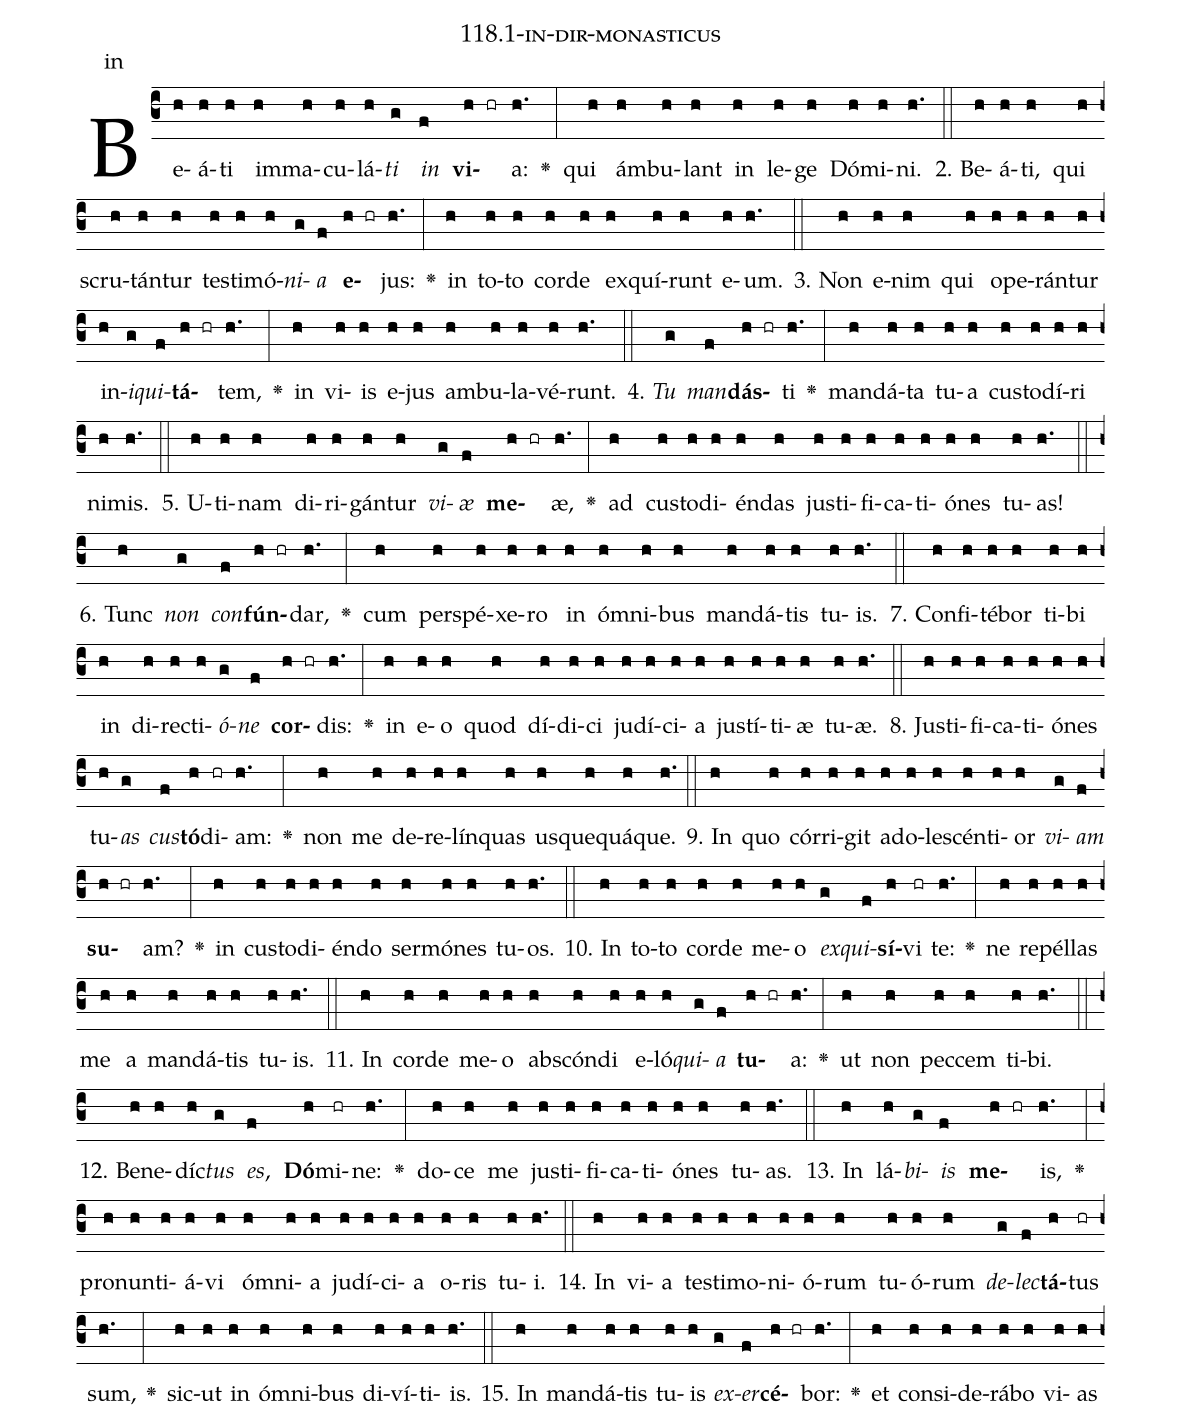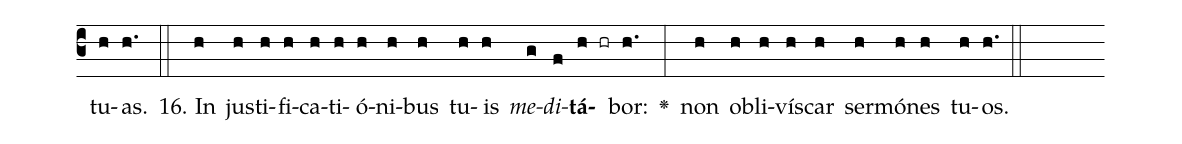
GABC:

name: 118.1-in-dir-monasticus;
annotation: in;
%%
(c3)Be(h)á(h)ti(h) im(h)ma(h)cu(h)lá(h)<i>ti</i>(g) <i>in</i>(f) <b>vi</b>(h hr)a:(h.) <v>\greheightstar</v>(:) qui(h) ám(h)bu(h)lant(h) in(h) le(h)ge(h) Dó(h)mi(h)ni.(h.) (::)
2. Be(h)á(h)ti,(h) qui(h) scru(h)tán(h)tur(h) tes(h)ti(h)mó(h)<i>ni</i>(g)<i>a</i>(f) <b>e</b>(h hr)jus:(h.) <v>\greheightstar</v>(:) in(h) to(h)to(h) cor(h)de(h) ex(h)quí(h)runt(h) e(h)um.(h.) (::)
3. Non(h) e(h)nim(h) qui(h) o(h)pe(h)rán(h)tur(h) in(h)<i>i</i>(g)<i>qui</i>(f)<b>tá</b>(h hr)tem,(h.) <v>\greheightstar</v>(:) in(h) vi(h)is(h) e(h)jus(h) am(h)bu(h)la(h)vé(h)runt.(h.) (::)
4. <i>Tu</i>(g) <i>man</i>(f)<b>dás</b>(h hr)ti(h.) <v>\greheightstar</v>(:) man(h)dá(h)ta(h) tu(h)a(h) cus(h)to(h)dí(h)ri(h) ni(h)mis.(h.) (::)
5. U(h)ti(h)nam(h) di(h)ri(h)gán(h)tur(h) <i>vi</i>(g)<i>æ</i>(f) <b>me</b>(h hr)æ,(h.) <v>\greheightstar</v>(:) ad(h) cus(h)to(h)di(h)én(h)das(h) jus(h)ti(h)fi(h)ca(h)ti(h)ó(h)nes(h) tu(h)as!(h.) (::)
6. Tunc(h) <i>non</i>(g) <i>con</i>(f)<b>fún</b>(h hr)dar,(h.) <v>\greheightstar</v>(:) cum(h) per(h)spé(h)xe(h)ro(h) in(h) óm(h)ni(h)bus(h) man(h)dá(h)tis(h) tu(h)is.(h.) (::)
7. Con(h)fi(h)té(h)bor(h) ti(h)bi(h) in(h) di(h)rec(h)ti(h)<i>ó</i>(g)<i>ne</i>(f) <b>cor</b>(h hr)dis:(h.) <v>\greheightstar</v>(:) in(h) e(h)o(h) quod(h) dí(h)di(h)ci(h) ju(h)dí(h)ci(h)a(h) jus(h)tí(h)ti(h)æ(h) tu(h)æ.(h.) (::)
8. Jus(h)ti(h)fi(h)ca(h)ti(h)ó(h)nes(h) tu(h)<i>as</i>(g) <i>cus</i>(f)<b>tó</b>(h)di(hr)am:(h.) <v>\greheightstar</v>(:) non(h) me(h) de(h)re(h)lín(h)quas(h) us(h)que(h)quá(h)que.(h.) (::)
9. In(h) quo(h) cór(h)ri(h)git(h) ad(h)o(h)le(h)scén(h)ti(h)or(h) <i>vi</i>(g)<i>am</i>(f) <b>su</b>(h hr)am?(h.) <v>\greheightstar</v>(:) in(h) cus(h)to(h)di(h)én(h)do(h) ser(h)mó(h)nes(h) tu(h)os.(h.) (::)
10. In(h) to(h)to(h) cor(h)de(h) me(h)o(h) <i>ex</i>(g)<i>qui</i>(f)<b>sí</b>(h)vi(hr) te:(h.) <v>\greheightstar</v>(:) ne(h) re(h)pél(h)las(h) me(h) a(h) man(h)dá(h)tis(h) tu(h)is.(h.) (::)
11. In(h) cor(h)de(h) me(h)o(h) abs(h)cón(h)di(h) e(h)ló(h)<i>qui</i>(g)<i>a</i>(f) <b>tu</b>(h hr)a:(h.) <v>\greheightstar</v>(:) ut(h) non(h) pec(h)cem(h) ti(h)bi.(h.) (::)
12. Be(h)ne(h)díc(h)<i>tus</i>(g) <i>es</i>,(f) <b>Dó</b>(h)mi(hr)ne:(h.) <v>\greheightstar</v>(:) do(h)ce(h) me(h) jus(h)ti(h)fi(h)ca(h)ti(h)ó(h)nes(h) tu(h)as.(h.) (::)
13. In(h) lá(h)<i>bi</i>(g)<i>is</i>(f) <b>me</b>(h hr)is,(h.) <v>\greheightstar</v>(:) pro(h)nun(h)ti(h)á(h)vi(h) óm(h)ni(h)a(h) ju(h)dí(h)ci(h)a(h) o(h)ris(h) tu(h)i.(h.) (::)
14. In(h) vi(h)a(h) tes(h)ti(h)mo(h)ni(h)ó(h)rum(h) tu(h)ó(h)rum(h) <i>de</i>(g)<i>lec</i>(f)<b>tá</b>(h)tus(hr) sum,(h.) <v>\greheightstar</v>(:) sic(h)ut(h) in(h) óm(h)ni(h)bus(h) di(h)ví(h)ti(h)is.(h.) (::)
15. In(h) man(h)dá(h)tis(h) tu(h)is(h) <i>ex</i>(g)<i>er</i>(f)<b>cé</b>(h hr)bor:(h.) <v>\greheightstar</v>(:) et(h) con(h)si(h)de(h)rá(h)bo(h) vi(h)as(h) tu(h)as.(h.) (::)
16. In(h) jus(h)ti(h)fi(h)ca(h)ti(h)ó(h)ni(h)bus(h) tu(h)is(h) <i>me</i>(g)<i>di</i>(f)<b>tá</b>(h hr)bor:(h.) <v>\greheightstar</v>(:) non(h) ob(h)li(h)vís(h)car(h) ser(h)mó(h)nes(h) tu(h)os.(h.) (::)
